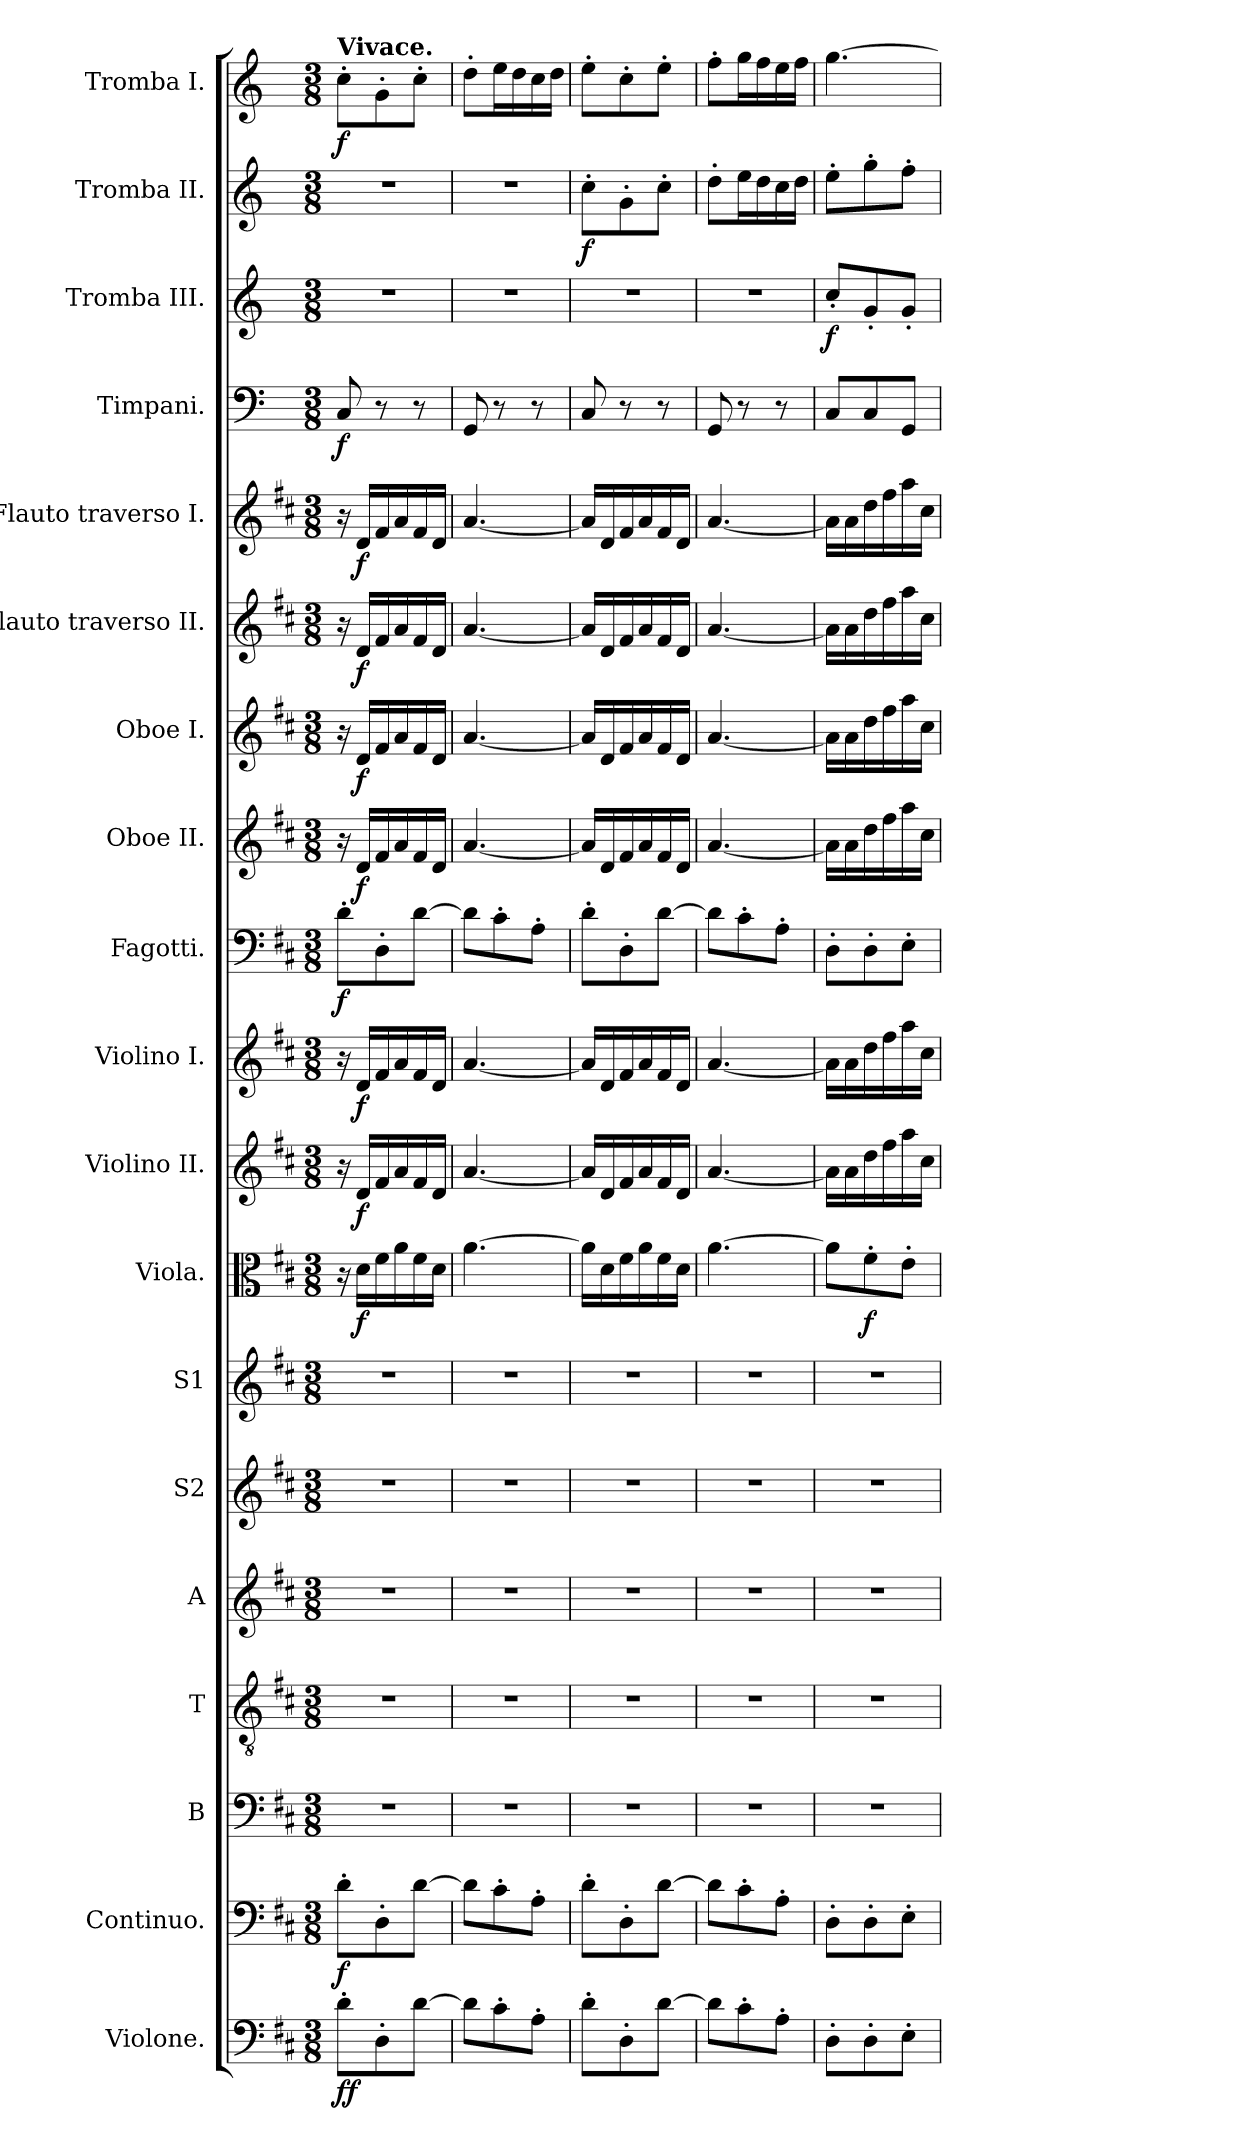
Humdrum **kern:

**kern	**dynam	**kern	**dynam	**kern	**kern	**kern	**kern	**kern	**kern	**dynam	**kern	**dynam	**kern	**dynam	**kern	**dynam	**kern	**dynam	**kern	**dynam	**kern	**dynam	**kern	**dynam	**kern	**dynam	**kern	**dynam	**kern	**dynam	**kern	**dynam
*part19	*part19	*part18	*part18	*part17	*part16	*part15	*part14	*part13	*part12	*part12	*part11	*part11	*part10	*part10	*part9	*part9	*part8	*part8	*part7	*part7	*part6	*part6	*part5	*part5	*part4	*part4	*part3	*part3	*part2	*part2	*part1	*part1
*staff19	*staff19	*staff18	*staff18	*staff17	*staff16	*staff15	*staff14	*staff13	*staff12	*staff12	*staff11	*staff11	*staff10	*staff10	*staff9	*staff9	*staff8	*staff8	*staff7	*staff7	*staff6	*staff6	*staff5	*staff5	*staff4	*staff4	*staff3	*staff3	*staff2	*staff2	*staff1	*staff1
*I"Violone.	*	*I"Continuo.	*	*I"B	*I"T	*I"A	*I"S2	*I"S1	*I"Viola.	*	*I"Violino II.	*	*I"Violino I.	*	*I"Fagotti.	*	*I"Oboe II.	*	*I"Oboe I.	*	*I"Flauto traverso II.	*	*I"Flauto traverso I.	*	*I"Timpani.	*	*I"Tromba III.	*	*I"Tromba II.	*	*I"Tromba I.	*
*	*	*	*	*I'B	*I'T	*I'A	*I'S2	*I'S1	*	*	*	*	*	*	*	*	*I'Ob	*	*I'Ob	*	*I'Fl	*	*I'Fl	*	*I'Timp	*	*	*	*	*	*	*
*clefF4	*	*clefF4	*	*clefF4	*clefGv2	*clefG2	*clefG2	*clefG2	*clefC3	*	*clefG2	*	*clefG2	*	*clefF4	*	*clefG2	*	*clefG2	*	*clefG2	*	*clefG2	*	*clefF4	*	*clefG2	*	*clefG2	*	*clefG2	*
*ITrd7c12	*	*	*	*	*	*	*	*	*	*	*	*	*	*	*	*	*	*	*	*	*	*	*	*	*ITrd-1c-2	*	*ITrd-1c-2	*	*ITrd-1c-2	*	*ITrd-1c-2	*
*k[f#c#]	*	*k[f#c#]	*	*k[f#c#]	*k[f#c#]	*k[f#c#]	*k[f#c#]	*k[f#c#]	*k[f#c#]	*	*k[f#c#]	*	*k[f#c#]	*	*k[f#c#]	*	*k[f#c#]	*	*k[f#c#]	*	*k[f#c#]	*	*k[f#c#]	*	*k[f#c#]	*	*k[f#c#]	*	*k[f#c#]	*	*k[f#c#]	*
*M3/8	*	*M3/8	*	*M3/8	*M3/8	*M3/8	*M3/8	*M3/8	*M3/8	*	*M3/8	*	*M3/8	*	*M3/8	*	*M3/8	*	*M3/8	*	*M3/8	*	*M3/8	*	*M3/8	*	*M3/8	*	*M3/8	*	*M3/8	*
=1	=1	=1	=1	=1	=1	=1	=1	=1	=1	=1	=1	=1	=1	=1	=1	=1	=1	=1	=1	=1	=1	=1	=1	=1	=1	=1	=1	=1	=1	=1	=1	=1
!	!	!	!	!	!	!	!	!	!	!	!	!	!	!	!	!	!	!	!	!	!	!	!	!	!	!	!	!	!	!	!LO:TX:a:B:t=Vivace.	!
!	!LO:DY:b	!	!	!	!	!	!	!	!	!	!	!	!	!	!	!	!	!	!	!	!	!	!	!	!	!	!	!	!	!	!	!
!	!LO:DY:n=1:b	!	!LO:DY:b	!	!	!	!	!	!	!	!	!	!	!	!	!LO:DY:b	!	!	!	!	!	!	!	!	!	!LO:DY:b	!	!	!	!	!	!LO:DY:b
8D'\L	f f	8d'\L	f	4.r	4.r	4.r	4.r	4.r	16r	.	16r	.	16r	.	8d'\L	f	16r	.	16r	.	16r	.	16r	.	8D/	f	4.r	.	4.r	.	8dd'\L	f
!	!	!	!	!	!	!	!	!	!	!LO:DY:b	!	!LO:DY:b	!	!LO:DY:b	!	!	!	!LO:DY:b	!	!LO:DY:b	!	!LO:DY:b	!	!LO:DY:b	!	!	!	!	!	!	!	!
.	.	.	.	.	.	.	.	.	16d\LL	f	16d/LL	f	16d/LL	f	.	.	16d/LL	f	16d/LL	f	16d/LL	f	16d/LL	f	.	.	.	.	.	.	.	.
8DD'\	.	8D'\	.	.	.	.	.	.	16f#\	.	16f#/	.	16f#/	.	8D'\	.	16f#/	.	16f#/	.	16f#/	.	16f#/	.	8r	.	.	.	.	.	8a'\	.
.	.	.	.	.	.	.	.	.	16a\	.	16a/	.	16a/	.	.	.	16a/	.	16a/	.	16a/	.	16a/	.	.	.	.	.	.	.	.	.
[8D\J	.	[8d\J	.	.	.	.	.	.	16f#\	.	16f#/	.	16f#/	.	[8d\J	.	16f#/	.	16f#/	.	16f#/	.	16f#/	.	8r	.	.	.	.	.	8dd'\J	.
.	.	.	.	.	.	.	.	.	16d\JJ	.	16d/JJ	.	16d/JJ	.	.	.	16d/JJ	.	16d/JJ	.	16d/JJ	.	16d/JJ	.	.	.	.	.	.	.	.	.
=2	=2	=2	=2	=2	=2	=2	=2	=2	=2	=2	=2	=2	=2	=2	=2	=2	=2	=2	=2	=2	=2	=2	=2	=2	=2	=2	=2	=2	=2	=2	=2	=2
8D\L]	.	8d\L]	.	4.r	4.r	4.r	4.r	4.r	[4.a\	.	[4.a/	.	[4.a/	.	8d\L]	.	[4.a/	.	[4.a/	.	[4.a/	.	[4.a/	.	8AA/	.	4.r	.	4.r	.	8ee'\L	.
8C#'\	.	8c#'\	.	.	.	.	.	.	.	.	.	.	.	.	8c#'\	.	.	.	.	.	.	.	.	.	8r	.	.	.	.	.	16ff#\L	.
.	.	.	.	.	.	.	.	.	.	.	.	.	.	.	.	.	.	.	.	.	.	.	.	.	.	.	.	.	.	.	16ee\	.
8AA'\J	.	8A'\J	.	.	.	.	.	.	.	.	.	.	.	.	8A'\J	.	.	.	.	.	.	.	.	.	8r	.	.	.	.	.	16dd\	.
.	.	.	.	.	.	.	.	.	.	.	.	.	.	.	.	.	.	.	.	.	.	.	.	.	.	.	.	.	.	.	16ee\JJ	.
=3	=3	=3	=3	=3	=3	=3	=3	=3	=3	=3	=3	=3	=3	=3	=3	=3	=3	=3	=3	=3	=3	=3	=3	=3	=3	=3	=3	=3	=3	=3	=3	=3
!	!	!	!	!	!	!	!	!	!	!	!	!	!	!	!	!	!	!	!	!	!	!	!	!	!	!	!	!	!	!LO:DY:b	!	!
8D'\L	.	8d'\L	.	4.r	4.r	4.r	4.r	4.r	16a\LL]	.	16a/LL]	.	16a/LL]	.	8d'\L	.	16a/LL]	.	16a/LL]	.	16a/LL]	.	16a/LL]	.	8D/	.	4.r	.	8dd'\L	f	8ff#'\L	.
.	.	.	.	.	.	.	.	.	16d\	.	16d/	.	16d/	.	.	.	16d/	.	16d/	.	16d/	.	16d/	.	.	.	.	.	.	.	.	.
8DD'\	.	8D'\	.	.	.	.	.	.	16f#\	.	16f#/	.	16f#/	.	8D'\	.	16f#/	.	16f#/	.	16f#/	.	16f#/	.	8r	.	.	.	8a'\	.	8dd'\	.
.	.	.	.	.	.	.	.	.	16a\	.	16a/	.	16a/	.	.	.	16a/	.	16a/	.	16a/	.	16a/	.	.	.	.	.	.	.	.	.
[8D\J	.	[8d\J	.	.	.	.	.	.	16f#\	.	16f#/	.	16f#/	.	[8d\J	.	16f#/	.	16f#/	.	16f#/	.	16f#/	.	8r	.	.	.	8dd'\J	.	8ff#'\J	.
.	.	.	.	.	.	.	.	.	16d\JJ	.	16d/JJ	.	16d/JJ	.	.	.	16d/JJ	.	16d/JJ	.	16d/JJ	.	16d/JJ	.	.	.	.	.	.	.	.	.
=4	=4	=4	=4	=4	=4	=4	=4	=4	=4	=4	=4	=4	=4	=4	=4	=4	=4	=4	=4	=4	=4	=4	=4	=4	=4	=4	=4	=4	=4	=4	=4	=4
8D\L]	.	8d\L]	.	4.r	4.r	4.r	4.r	4.r	[4.a\	.	[4.a/	.	[4.a/	.	8d\L]	.	[4.a/	.	[4.a/	.	[4.a/	.	[4.a/	.	8AA/	.	4.r	.	8ee'\L	.	8gg'\L	.
8C#'\	.	8c#'\	.	.	.	.	.	.	.	.	.	.	.	.	8c#'\	.	.	.	.	.	.	.	.	.	8r	.	.	.	16ff#\L	.	16aa\L	.
.	.	.	.	.	.	.	.	.	.	.	.	.	.	.	.	.	.	.	.	.	.	.	.	.	.	.	.	.	16ee\	.	16gg\	.
8AA'\J	.	8A'\J	.	.	.	.	.	.	.	.	.	.	.	.	8A'\J	.	.	.	.	.	.	.	.	.	8r	.	.	.	16dd\	.	16ff#\	.
.	.	.	.	.	.	.	.	.	.	.	.	.	.	.	.	.	.	.	.	.	.	.	.	.	.	.	.	.	16ee\JJ	.	16gg\JJ	.
=5	=5	=5	=5	=5	=5	=5	=5	=5	=5	=5	=5	=5	=5	=5	=5	=5	=5	=5	=5	=5	=5	=5	=5	=5	=5	=5	=5	=5	=5	=5	=5	=5
!	!	!	!	!	!	!	!	!	!	!	!	!	!	!	!	!	!	!	!	!	!	!	!	!	!	!	!	!LO:DY:b	!	!	!	!
8DD'\L	.	8D'\L	.	4.r	4.r	4.r	4.r	4.r	8a\L]	.	16a\LL]	.	16a\LL]	.	8D'\L	.	16a\LL]	.	16a\LL]	.	16a\LL]	.	16a\LL]	.	8D/L	.	8dd'/L	f	8ff#'\L	.	[4.aa\	.
.	.	.	.	.	.	.	.	.	.	.	16a\	.	16a\	.	.	.	16a\	.	16a\	.	16a\	.	16a\	.	.	.	.	.	.	.	.	.
!	!	!	!	!	!	!	!	!	!	!LO:DY:b	!	!	!	!	!	!	!	!	!	!	!	!	!	!	!	!	!	!	!	!	!	!
8DD'\	.	8D'\	.	.	.	.	.	.	8f#'\	f	16dd\	.	16dd\	.	8D'\	.	16dd\	.	16dd\	.	16dd\	.	16dd\	.	8D/	.	8a'/	.	8aa'\	.	.	.
.	.	.	.	.	.	.	.	.	.	.	16ff#\	.	16ff#\	.	.	.	16ff#\	.	16ff#\	.	16ff#\	.	16ff#\	.	.	.	.	.	.	.	.	.
8EE'\J	.	8E'\J	.	.	.	.	.	.	8e'\J	.	16aa\	.	16aa\	.	8E'\J	.	16aa\	.	16aa\	.	16aa\	.	16aa\	.	8AA/J	.	8a'/J	.	8gg'\J	.	.	.
.	.	.	.	.	.	.	.	.	.	.	16cc#\JJ	.	16cc#\JJ	.	.	.	16cc#\JJ	.	16cc#\JJ	.	16cc#\JJ	.	16cc#\JJ	.	.	.	.	.	.	.	.	.
=	=	=	=	=	=	=	=	=	=	=	=	=	=	=	=	=	=	=	=	=	=	=	=	=	=	=	=	=	=	=	=	=
*-	*-	*-	*-	*-	*-	*-	*-	*-	*-	*-	*-	*-	*-	*-	*-	*-	*-	*-	*-	*-	*-	*-	*-	*-	*-	*-	*-	*-	*-	*-	*-	*-
